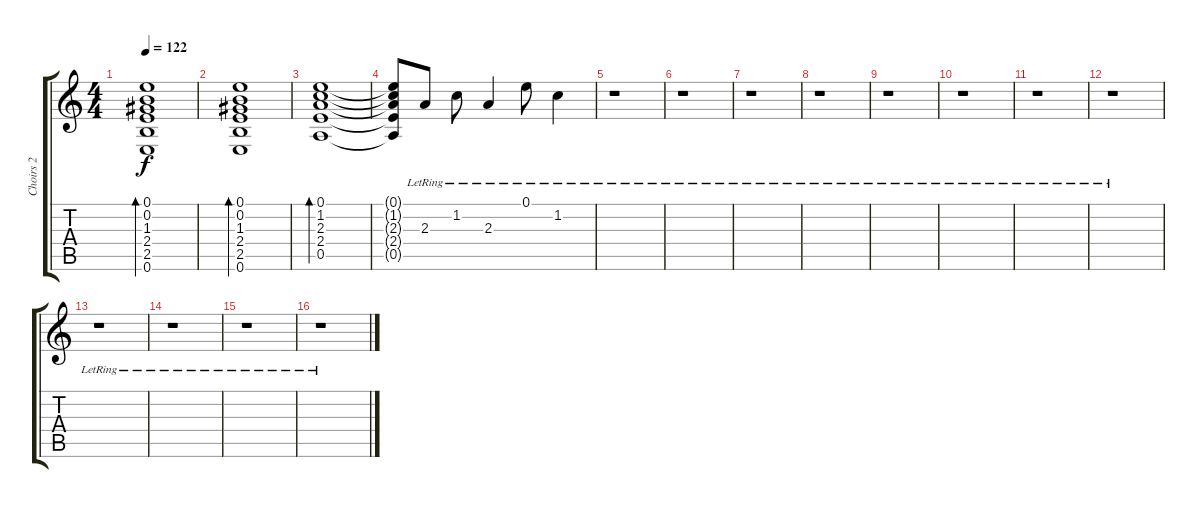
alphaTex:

\track ("Choirs 2" "Choirs 2") {instrument acousticguitarnylon}
\staff {score tabs}
\tuning (E4 B3 G3 D3 A2 E2) {hide}
\ts (4 4)
\tempo 122
\clef g2
\ks c
(0.1 0.2 1.3 2.4 2.5 0.6).1{bd 60 dy f volume 10 balance 0 instrument electricguitarjazz} |
(0.1 0.2 1.3 2.4 2.5 0.6).1{bd 60 volume 10 balance 0 instrument electricguitarjazz} |
(0.1 1.2 2.3 2.4 0.5).1{bd 60} |
(0.1{t} 1.2{t} 2.3{t} 2.4{t} 0.5{t}).8 2.3{lr}.8 1.2{lr}.8 2.3{lr}.4 0.1{lr}.8 1.2{lr}.4 |
r.1 |
r.1 |
r.1 |
r.1 |
r.1 |
r.1 |
r.1 |
r.1 |
r.1 |
r.1 |
r.1 |
r.1
